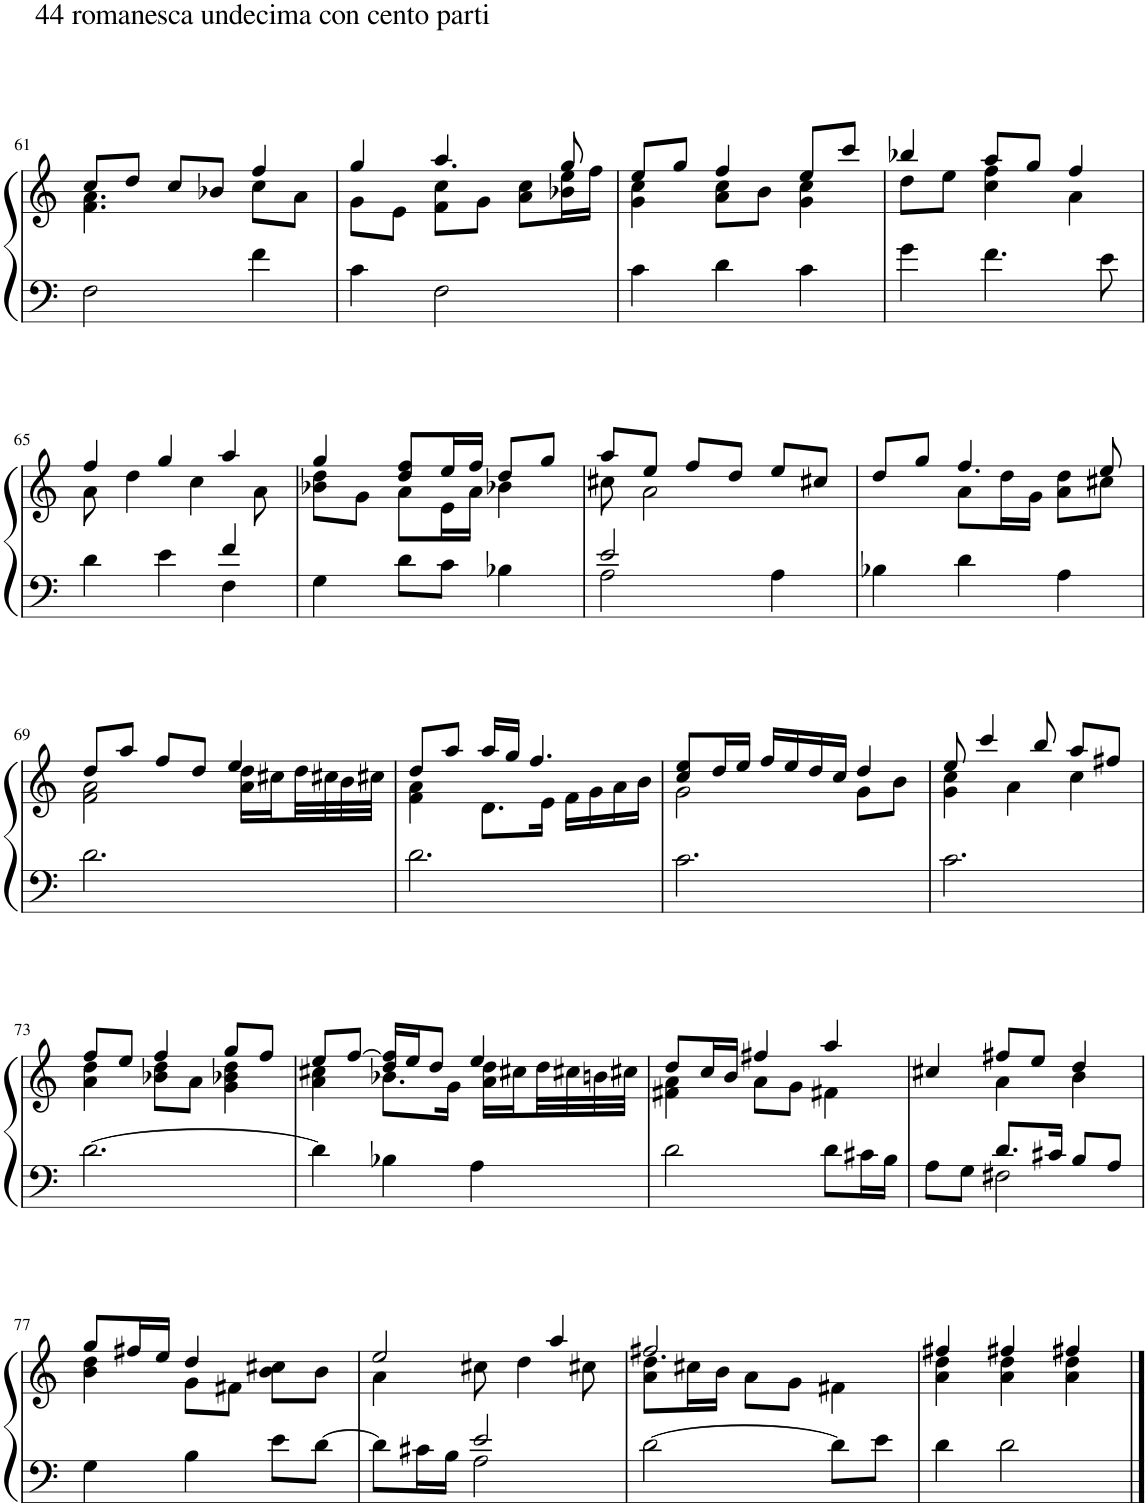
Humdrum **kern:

**kern	**kern
*part1	*part1
*staff2	*staff1
*I"Piano	*
*I'Pno.	*
!!LO:PB:g=z
*clefF4	*clefG2
*k[]	*k[]
*M3/4	*M3/4
=61	=61
*	*^
!	!LO:TX:a:t=44 romanesca undecima con cento parti	!
!LO:TX:a:t=44 romanesca undecima con cento parti	!	!
2F\	8cc/L	4.f\ 4.a\
.	8dd/J	.
.	8cc/L	.
.	8b-X/J	8ryy
4f\	4ff/	8cc\L
.	.	8a\J
=62	=62	=62
4c\	4gg/	8g\L
.	.	8e\J
2F\	4.aa/	8f\ 8cc\L
.	.	8g\J
.	.	8a\ 8cc\L
.	8gg/	16b-X\ 16ee\L
.	.	16ff\JJ
=63	=63	=63
4c\	8ee/L	4g\ 4cc\
.	8gg/J	.
4d\	4ff/	8a\ 8cc\L
.	.	8b\J
4c\	8ee/L	4g\ 4cc\
.	8ccc/J	.
=64	=64	=64
4g\	4bb-X/	8dd\L
.	.	8ee\J
4.f\	8aa/L	4cc\ 4ff\
.	8gg/J	.
.	4ff/	4a\
8e\	.	.
!!LO:LB:g=z	!!
=65	=65	=65
*^	*	*
4d\	2ryy	4ff/	8a\
.	.	.	4dd\
4e\	.	4gg/	.
.	.	.	4cc\
4f/	4F\	4aa/	.
.	.	.	8a\
*v	*v	*	*
=66	=66	=66
4G\	4gg/	8b-X\ 8dd\L
.	.	8g\J
8d\L	8dd/ 8ff/L	8a\L
8c\J	16ee/L	16e\L
.	16ff/JJ	16a\JJ
4B-X\	8dd/L	4b-X\
.	8gg/J	.
=67	=67	=67
*^	*	*
2e/	2A\	8aa/L	8cc#X\
.	.	8ee/J	2a\
.	.	8ff/L	.
.	.	8dd/J	.
4A\	4ryy	8ee/L	.
.	.	8cc#X/J	8ryy
*v	*v	*	*
=68	=68	=68
4B-X\	8dd/L	4ryy
.	8gg/J	.
4d\	4.ff/	8a\L
.	.	16dd\L
.	.	16g\JJ
4A\	.	8a\ 8dd\L
.	8ee/	8cc#X\J
!!LO:LB:g=z	!!
=69	=69	=69
2.d\	8dd/L	2f\ 2a\
.	8aa/J	.
.	8ff/L	.
.	8dd/J	.
.	4ee/	16a\ 16dd\LL
.	.	16cc#X\
.	.	32dd\L
.	.	32cc#X\
.	.	32b\
.	.	32cc#X\JJJ
=70	=70	=70
2.d\	8dd/L	4f\ 4a\
.	8aa/J	.
.	16aa/LL	8.d\L
.	16gg/JJ	.
.	4.ff/	.
.	.	16e\Jk
.	.	16f\LL
.	.	16g\
.	.	16a\
.	.	16b\JJ
=71	=71	=71
2.c\	8cc/ 8ee/L	2g\
.	16dd/L	.
.	16ee/JJ	.
.	16ff/LL	.
.	16ee/	.
.	16dd/	.
.	16cc/JJ	.
.	4dd/	8g\L
.	.	8b\J
=72	=72	=72
2.c\	8ee/	4g\ 4cc\
.	4ccc/	.
.	.	4a\
.	8bb/	.
.	8aa/L	4cc\
.	8ff#X/J	.
!!LO:LB:g=z	!!
=73	=73	=73
[2.d\	8ff/L	4a\ 4dd\
.	8ee/J	.
.	4ff/	8b-X\ 8dd\L
.	.	8a\J
.	8gg/L	4g\ 4b-X\ 4dd\
.	8ff/J	.
=74	=74	=74
4d\]	8ee/L	4a\ 4cc#X\
.	[8ff/J	.
4B-X\	16dd/ 16ff/]LL	8.b-X\L
.	16ee/J	.
.	8dd/J	.
.	.	16g\Jk
4A\	4ee/	16a\ 16dd\LL
.	.	16cc#X\
.	.	32dd\L
.	.	32cc#X\
.	.	32bn\
.	.	32cc#X\JJJ
=75	=75	=75
2d\	8dd/L	4f#X\ 4a\
.	16cc/L	.
.	16b/JJ	.
.	4ff#X/	8a\L
.	.	8g\J
8d\L	4aa/	4f#X\
16c#X\L	.	.
16B\JJ	.	.
=76	=76	=76
*^	*	*
8A\L	4ryy	4cc#X/	4ryy
8G\J	.	.	.
8.d/L	2F#X\	8ff#X/L	4a\
.	.	8ee/J	.
16c#X/Jk	.	.	.
8B/L	.	4dd/	4b\
8A/J	.	.	.
*v	*v	*	*
!!LO:LB:g=z	!!
=77	=77	=77
4G\	8gg/L	4b\ 4dd\
.	16ff#X/L	.
.	16ee/JJ	.
4B\	4dd/	8g\L
.	.	8f#X\J
8e\L	8b\ 8cc#X\L	4ryy
[8d\J	8b\J	.
=78	=78	=78
*^	*	*
8d\L]	4ryy	2ee/	4a\
16c#X\L	.	.	.
16B\JJ	.	.	.
2e/	2A\	.	8cc#X\
.	.	.	4dd\
.	.	4aa/	.
.	.	.	8cc#X\
*v	*v	*	*
=79	=79	=79
[2d\	2.ff#X/	8a\ 8dd\L
.	.	16cc#X\L
.	.	16b\JJ
.	.	8a\L
.	.	8g\J
8d\L]	.	4f#X\
8e\J	.	.
=80	=80	=80
4d\	4ff#X/	4a\ 4dd\
2d\	4ff#X/	4a\ 4dd\
.	4ff#X/	4a\ 4dd\
*	*v	*v
==	==
*-	*-
